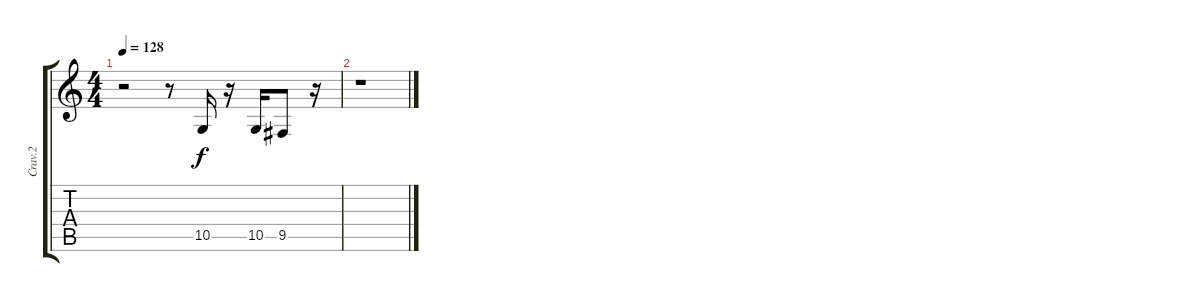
\track ("Crav.2                              " "Crav.2    ") {instrument harpsichord}
\staff {score tabs}
\tuning (E4 B3 G3 D3 A2 E2) {hide}
\ts (4 4)
\tempo 128
\clef g2
\ks c
r.2{dy ff} r.8 10.5.16{dy f volume 10 balance 13 instrument slapbass2} r.16 10.5.16 9.5.8 r.16 |
r.1
